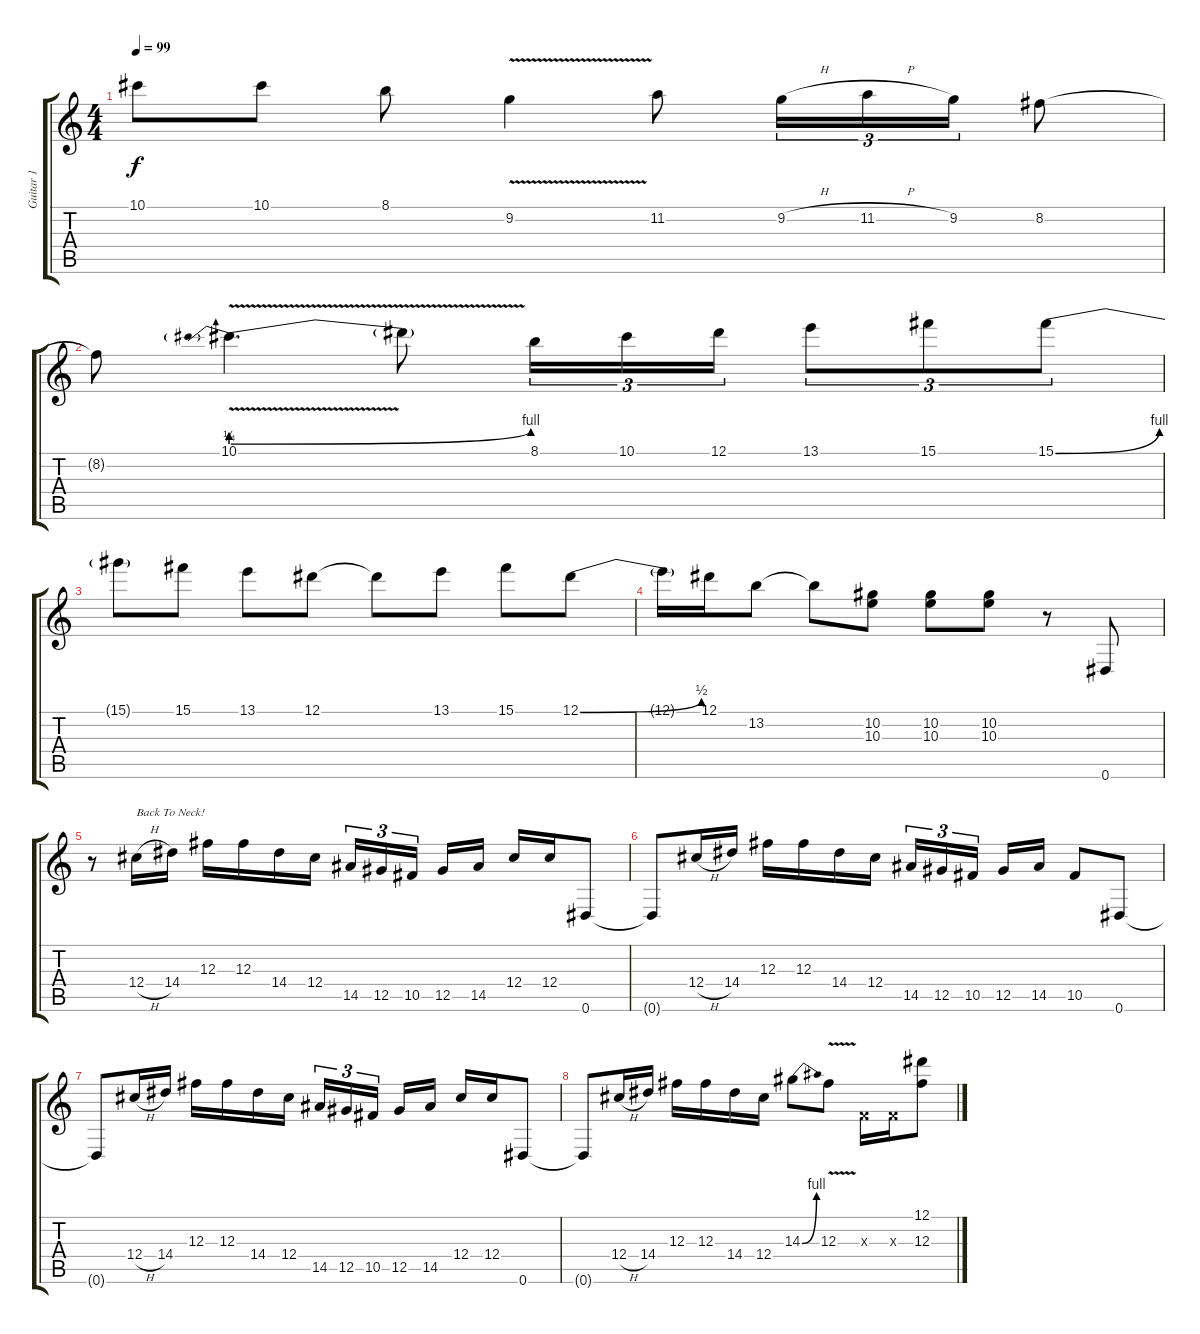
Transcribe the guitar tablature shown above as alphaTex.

\track ("Guitar 1" "Guitar 1") {instrument overdrivenguitar}
\staff {score tabs}
\tuning (Eb4 Bb3 Gb3 Db3 Ab2 Eb2) {hide}
\ts (4 4)
\tempo 99
\clef g2
\ks c
10.1{t}.8{dy f} 10.1.8 8.1.8 9.2{v}.4 11.2.8 9.2{h}.16{tu (3 2)} 11.2{h}.16{tu (3 2)} 9.2.16{tu (3 2)} 8.2.8 |
8.2{t}.8 10.1{be (prebendbend 0 1 60 4) v}.4{d} 10.1{t}.8 8.1.16{tu (3 2)} 10.1.16{tu (3 2)} 12.1.16{tu (3 2)} 13.1.8{tu (3 2)} 15.1.8{tu (3 2)} 15.1{be (bend 0 0 60 4)}.8{tu (3 2)} |
15.1{t}.8 15.1.8 13.1.8 12.1.8 12.1{t}.8 13.1.8 15.1.8 12.1{be (bend 0 0 60 2)}.8 |
12.1{t}.16 12.1.16 13.2.8 13.2{t}.8 (10.2 10.3).8 (10.2 10.3).8 (10.2 10.3).8 r.8 0.6.8 |
r.8 12.4{h}.16{txt "Back To Neck!"} 14.4.16 12.3.16 12.3.16 14.4.16 12.4.16 14.5.16{tu (3 2)} 12.5.16{tu (3 2)} 10.5.16{tu (3 2) beam splitsecondary} 12.5.16 14.5.16 12.4.16 12.4.16 0.6.8 |
0.6{t}.8 12.4{h}.16 14.4.16 12.3.16 12.3.16 14.4.16 12.4.16 14.5.16{tu (3 2)} 12.5.16{tu (3 2)} 10.5.16{tu (3 2) beam splitsecondary} 12.5.16 14.5.16 10.5.8 0.6.8 |
0.6{t}.8 12.4{h}.16 14.4.16 12.3.16 12.3.16 14.4.16 12.4.16 14.5.16{tu (3 2)} 12.5.16{tu (3 2)} 10.5.16{tu (3 2) beam splitsecondary} 12.5.16 14.5.16 12.4.16 12.4.16 0.6.8 |
0.6{t}.8 12.4{h}.16 14.4.16 12.3.16 12.3.16 14.4.16 12.4.16 14.3{be (bend 0 0 60 4)}.8 12.3{v}.8 -1.3{x}.16 -1.3{x}.16 (12.1 12.3).8
